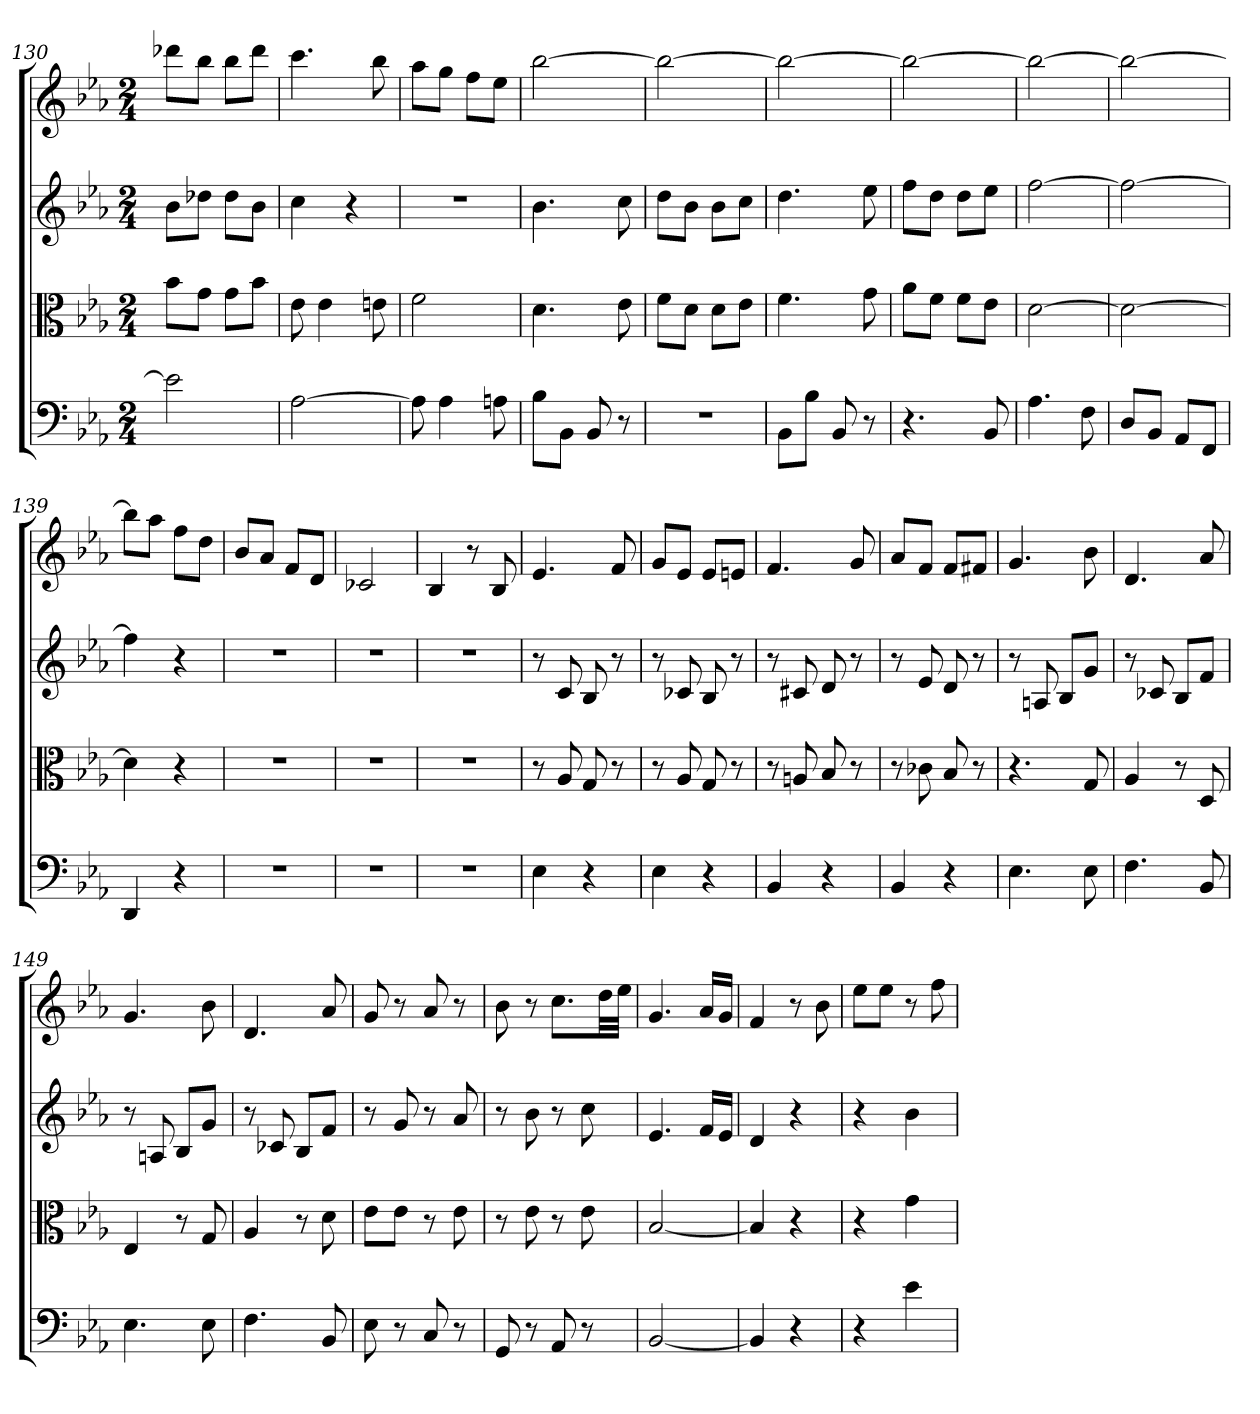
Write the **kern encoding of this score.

**kern	**kern	**kern	**kern
*part4	*part3	*part2	*part1
*staff4	*staff3	*staff2	*staff1
*clefF4	*clefC3	*	*
*k[b-e-a-]	*k[b-e-a-]	*k[b-e-a-]	*k[b-e-a-]
*E-:	*E-:	*E-:	*E-:
*M2/4	*M2/4	*M2/4	*M2/4
=130	=130	=130	=130
2e-]	8b-\L	8b-L	8ddd-XL
.	8g\J	8dd-XJ	8bb-J
.	8g\L	8dd-L	8bb-L
.	8b-\J	8b-J	8ddd-J
=131	=131	=131	=131
[2A-	8e-	4cc	4.ccc
.	4e-	.	.
.	.	4r	.
.	8en	.	8bb-
=132	=132	=132	=132
8A-]	2f	2r	8aa-L
4A-	.	.	8ggJ
.	.	.	8ffL
8An	.	.	8ee-J
=133	=133	=133	=133
8B-\L	4.d	4.b-	[2bb-
8BB-\J	.	.	.
8BB-	.	.	.
8r	8e-	8cc	.
=134	=134	=134	=134
2r	8f\L	8ddL	2bb-_
.	8d\J	8b-J	.
.	8d\L	8b-L	.
.	8e-\J	8ccJ	.
=135	=135	=135	=135
8BB-\L	4.f	4.dd	2bb-_
8B-\J	.	.	.
8BB-	.	.	.
8r	8g	8ee-	.
=136	=136	=136	=136
4.r	8a-\L	8ffL	2bb-_
.	8f\J	8ddJ	.
.	8f\L	8ddL	.
8BB-	8e-\J	8ee-J	.
=137	=137	=137	=137
4.A-	[2d	[2ff	2bb-_
8F	.	.	.
=138	=138	=138	=138
8D/L	2d_	2ff_	2bb-_
8BB-/J	.	.	.
8AA-/L	.	.	.
8FF/J	.	.	.
=139	=139	=139	=139
4DD	4d]	4ff]	8bb-L]
.	.	.	8aa-J
4r	4r	4r	8ffL
.	.	.	8ddJ
=140	=140	=140	=140
2r	2r	2r	8b-L
.	.	.	8a-J
.	.	.	8fL
.	.	.	8dJ
=141	=141	=141	=141
2r	2r	2r	2c-X
=142	=142	=142	=142
2r	2r	2r	4B-
.	.	.	8r
.	.	.	8B-
=143	=143	=143	=143
4E-	8r	8r	4.e-
.	8A-	8c	.
4r	8G	8B-	.
.	8r	8r	8f
=144	=144	=144	=144
4E-	8r	8r	8gL
.	8A-	8c-X	8e-J
4r	8G	8B-	8e-L
.	8r	8r	8enJ
=145	=145	=145	=145
4BB-	8r	8r	4.f
.	8An	8c#X	.
4r	8B-	8d	.
.	8r	8r	8g
=146	=146	=146	=146
4BB-	8r	8r	8a-L
.	8c-X	8e-	8fJ
4r	8B-	8d	8fL
.	8r	8r	8f#XJ
=147	=147	=147	=147
4.E-	4.r	8r	4.g
.	.	8An	.
.	.	8B-L	.
8E-	8G	8gJ	8b-
=148	=148	=148	=148
4.F	4A-	8r	4.d
.	.	8c-X	.
.	8r	8B-L	.
8BB-	8D	8fJ	8a-
=149	=149	=149	=149
4.E-	4E-	8r	4.g
.	.	8An	.
.	8r	8B-L	.
8E-	8G	8gJ	8b-
=150	=150	=150	=150
4.F	4A-	8r	4.d
.	.	8c-X	.
.	8r	8B-L	.
8BB-	8d	8fJ	8a-
=151	=151	=151	=151
8E-	8e-\L	8r	8g
8r	8e-\J	8g	8r
8C	8r	8r	8a-
8r	8e-	8a-	8r
=152	=152	=152	=152
8GG	8r	8r	8b-
8r	8e-	8b-	8r
8AA-	8r	8r	8.ccL
8r	8e-	8cc	.
.	.	.	32ddLL
.	.	.	32ee-JJJ
=153	=153	=153	=153
[2BB-	[2B-	4.e-	4.g
.	.	16fLL	16a-LL
.	.	16e-JJ	16gJJ
=154	=154	=154	=154
4BB-]	4B-]	4d	4f
4r	4r	4r	8r
.	.	.	8b-
=155	=155	=155	=155
4r	4r	4r	8ee-L
.	.	.	8ee-J
4e-	4g	4b-	8r
.	.	.	8ff
=	=	=	=
*-	*-	*-	*-
